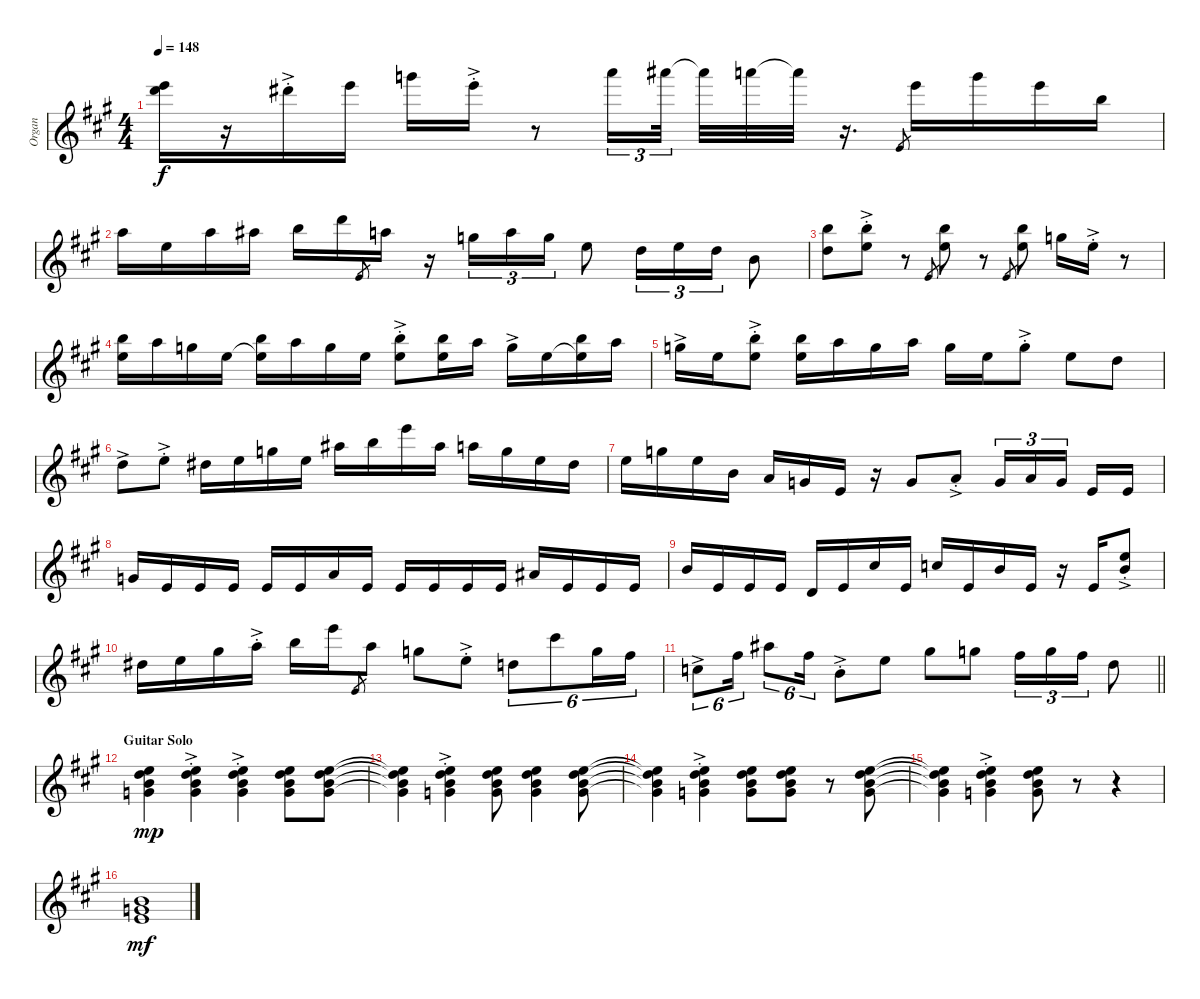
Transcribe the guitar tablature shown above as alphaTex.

\track ("Organ" "Organ") {instrument drawbarorgan}
\staff {score}
\tuning (E4 B3 G3 D3 A2 E2 B1) {hide}
\ts (4 4)
\tempo 148
\clef g2
\ks a
(22.1{t} 29.2{t}).16{dy f} r.16 23.1{ac st}.16 24.1.16 27.1.16 24.1{ac st}.16 r.8 29.1.16{tu (3 2)} 30.1.32{tu (3 2) beam splitsecondary} 30.1{t}.32 29.1.32 29.1{t}.32 r.16{d} 0.1.8{gr} 24.1.16 27.1.16 24.1.16 19.1.16 |
17.1.16 12.1.16 17.1.16 18.1.16 19.1.16 22.1.16 0.1.8{gr} 17.1.16 r.16 15.1.16{tu (3 2)} 17.1.16{tu (3 2)} 15.1.16{tu (3 2)} 12.1.8 10.1.16{tu (3 2)} 12.1.16{tu (3 2)} 10.1.16{tu (3 2)} 7.1.8 |
(10.1 24.2).8 (12.1{ac st} 24.2).8 r.8 0.1.8{gr} (12.1 24.2).8 r.8 0.1.8{gr} (12.1 24.2).8 15.1.16 12.1{ac st}.16 r.8 |
(12.1 24.2).16 17.1.16 15.1.16 12.1.16 (12.1{t} 24.2).16 17.1.16 15.1.16 12.1.16 (12.1{ac st} 24.2).8 (12.1 24.2).16 17.1.16 15.1{ac}.16 12.1.16 (12.1{t} 24.2).16 17.1.16 |
15.1{ac}.16 12.1.16 (12.1{ac st} 24.2).8 (12.1 24.2).16 17.1.16 15.1.16 17.1.16 15.1.16 12.1.16 15.1{ac st}.8 12.1.8 10.1.8 |
10.1{ac}.8 12.1{ac st}.8 11.1.16 12.1.16 15.1.16 12.1.16 18.1.16 19.1.16 24.1.16 18.1.16 17.1.16 15.1.16 12.1.16 11.1.16 |
12.1.16 15.1.16 12.1.16 7.1.16 5.1.16 3.1.16 0.1.16 r.16 3.1.8 5.1{ac st}.8 3.1.16{tu (3 2)} 5.1.16{tu (3 2)} 3.1.16{tu (3 2) beam splitsecondary} 0.1.16 0.1.16 |
3.1.16 0.1.16 0.1.16 0.1.16 0.1.16 0.1.16 5.1.16 0.1.16 0.1.16 0.1.16 0.1.16 0.1.16 6.1.16 0.1.16 0.1.16 0.1.16 |
7.1.16 0.1.16 0.1.16 0.1.16 3.2.16 0.1.16 9.1.16 0.1.16 8.1.16 0.1.16 7.1.16 0.1.16 r.16 0.1.16 (7.1{ac st} 17.2).8 |
11.1.16 12.1.16 16.1.16 17.1{ac st}.16 19.1.16 24.1.16 0.1.8{gr} 17.1.8 15.1.8 12.1{ac st}.8 10.1.8{tu (6 4)} 21.1.8{tu (6 4)} 15.1.16{tu (6 4)} 14.1.16{tu (6 4)} |
\barLineRight lightlight
8.1{ac}.8{tu (6 4)} 14.1.16{tu (6 4)} 18.1.8{tu (6 4)} 14.1.16{tu (6 4)} 7.1{ac st}.8 12.1.8 16.1.8 15.1.8 14.1.16{tu (3 2)} 15.1.16{tu (3 2)} 14.1.16{tu (3 2)} 10.1.8 |
\section ("" "Guitar Solo")
(3.1 12.2 19.3 26.4).4{dy mp} (3.1{ac st} 12.2 19.3 26.4).4 (3.1{ac st} 12.2 19.3 26.4).4 (3.1 12.2 19.3 26.4).8 (3.1 12.2 19.3 26.4).8 |
(3.1{t} 12.2{t} 19.3{t} 26.4{t}).4 (3.1{ac st} 12.2 19.3 26.4).4 (3.1 12.2 19.3 26.4).8 (3.1 12.2 19.3 26.4).4 (3.1 12.2 19.3 26.4).8 |
(3.1{t} 12.2{t} 19.3{t} 26.4{t}).4 (3.1{ac st} 12.2 19.3 26.4).4 (3.1 12.2 19.3 26.4).8 (3.1 12.2 19.3 26.4).8 r.8 (3.1 12.2 19.3 26.4).8 |
(3.1{t} 12.2{t} 19.3{t} 26.4{t}).4 (3.1{ac st} 12.2 19.3 26.4).4 (3.1 12.2 19.3 26.4).8 r.8 r.4 |
(0.1 8.2 16.3).1{dy mf}
